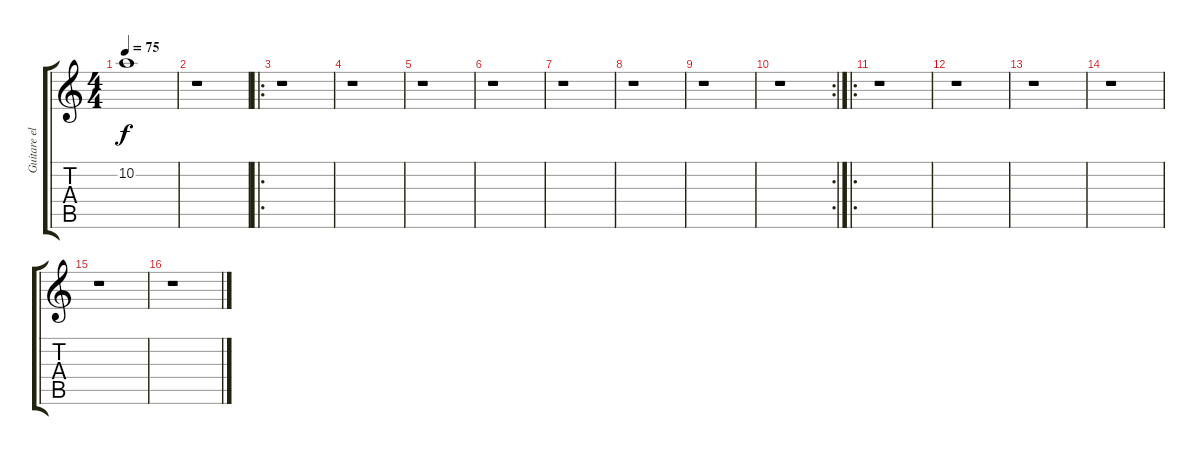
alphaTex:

\track ("Guitare electrique" "Guitare el") {instrument overdrivenguitar}
\staff {score tabs}
\tuning (E4 B3 G3 D3 A2 E2) {hide}
\ts (4 4)
\tempo 75
\clef g2
\ks c
10.2{t}.1{dy f} |
r.1 |
\ro
r.1 |
r.1 |
r.1 |
r.1 |
r.1 |
r.1 |
r.1 |
\rc 2
r.1 |
\ro
r.1 |
r.1 |
r.1 |
r.1 |
r.1 |
r.1
